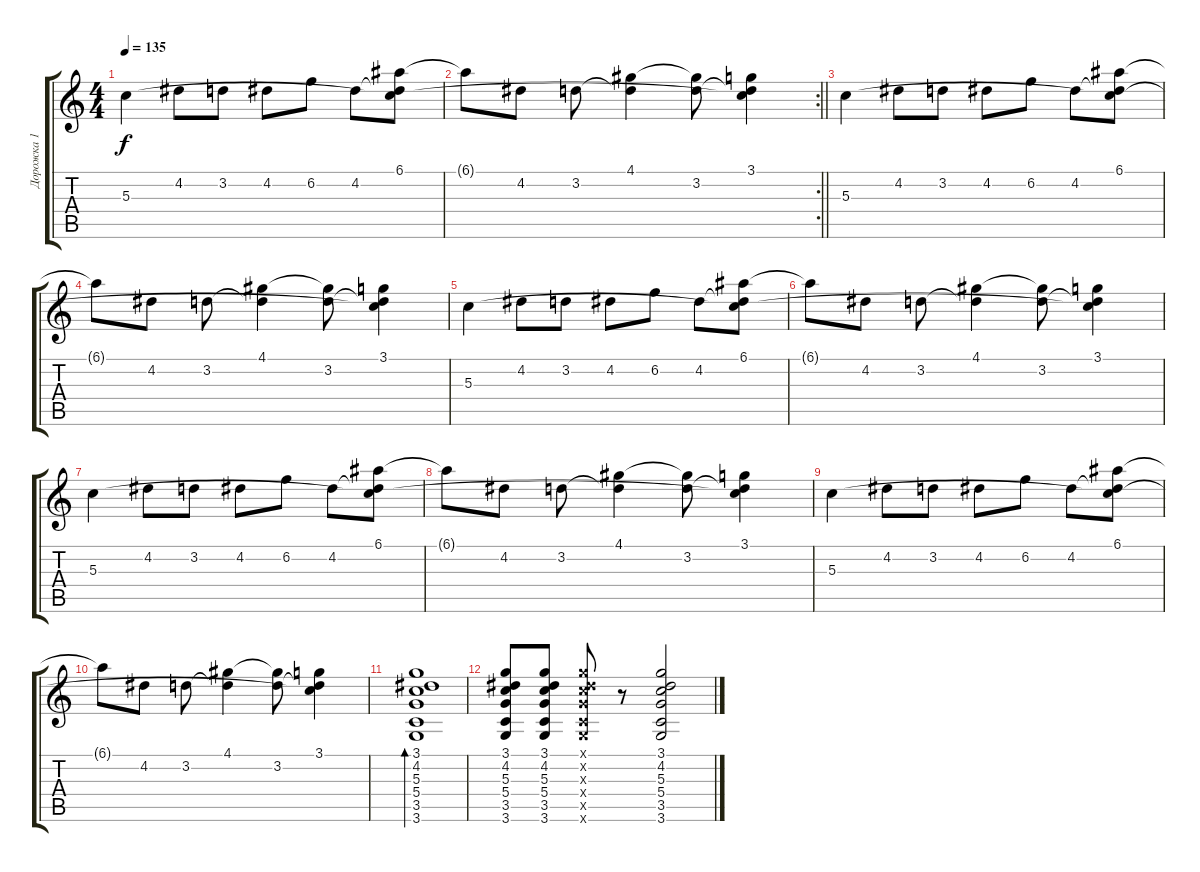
\track ("Дорожка 1" "Дорожка 1") {instrument acousticguitarnylon}
\staff {score tabs}
\tuning (E4 B3 G3 D3 A2 E2) {hide}
\ts (4 4)
\tempo 135
\clef g2
\ks c
5.3.4{dy f} 4.2.8 3.2.8 4.2.8 6.2.8 4.2.8 (6.1 4.2{t} 5.3{t}).8 |
\rc 2
\barLineRight lightlight
6.1{t}.8 4.2.8 3.2.8 (4.1 3.2{t}).4 (4.1{t} 3.2).8 (3.1 3.2{t} 5.3{t}).4 |
5.3.4 4.2.8 3.2.8 4.2.8 6.2.8 4.2.8 (6.1 4.2{t} 5.3{t}).8 |
6.1{t}.8 4.2.8 3.2.8 (4.1 3.2{t}).4 (4.1{t} 3.2).8 (3.1 3.2{t} 5.3{t}).4 |
5.3.4 4.2.8 3.2.8 4.2.8 6.2.8 4.2.8 (6.1 4.2{t} 5.3{t}).8 |
6.1{t}.8 4.2.8 3.2.8 (4.1 3.2{t}).4 (4.1{t} 3.2).8 (3.1 3.2{t} 5.3{t}).4 |
5.3.4 4.2.8 3.2.8 4.2.8 6.2.8 4.2.8 (6.1 4.2{t} 5.3{t}).8 |
6.1{t}.8 4.2.8 3.2.8 (4.1 3.2{t}).4 (4.1{t} 3.2).8 (3.1 3.2{t} 5.3{t}).4 |
5.3.4 4.2.8 3.2.8 4.2.8 6.2.8 4.2.8 (6.1 4.2{t} 5.3{t}).8 |
6.1{t}.8 4.2.8 3.2.8 (4.1 3.2{t}).4 (4.1{t} 3.2).8 (3.1 3.2{t} 5.3{t}).4 |
(3.1 4.2 5.3 5.4 3.5 3.6).1{bd 60} |
(3.1 4.2 5.3 5.4 3.5 3.6).8 (3.1 4.2 5.3 5.4 3.5 3.6).8 (3.1{x} 4.2{x} 5.3{x} 5.4{x} 3.5{x} 3.6{x}).8 r.8 (3.1 4.2 5.3 5.4 3.5 3.6).2
